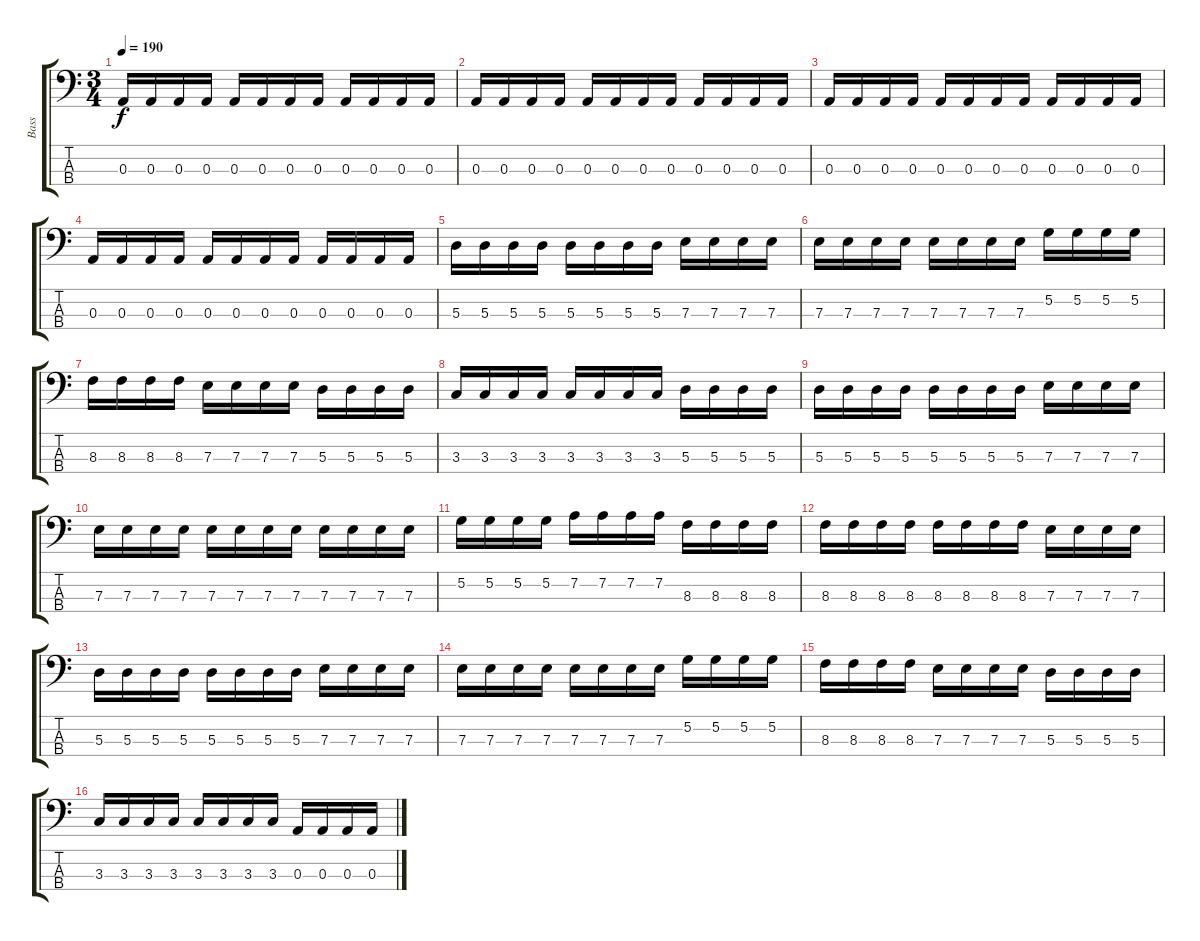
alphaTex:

\track ("Bass" "Bass") {instrument electricbasspick}
\staff {score tabs}
\tuning (G2 D2 A1 E1) {hide}
\ts (3 4)
\tempo 190
\clef f4
\ks c
0.3.16{dy f} 0.3.16 0.3.16 0.3.16 0.3.16 0.3.16 0.3.16 0.3.16 0.3.16 0.3.16 0.3.16 0.3.16 |
0.3.16 0.3.16 0.3.16 0.3.16 0.3.16 0.3.16 0.3.16 0.3.16 0.3.16 0.3.16 0.3.16 0.3.16 |
0.3.16 0.3.16 0.3.16 0.3.16 0.3.16 0.3.16 0.3.16 0.3.16 0.3.16 0.3.16 0.3.16 0.3.16 |
0.3.16 0.3.16 0.3.16 0.3.16 0.3.16 0.3.16 0.3.16 0.3.16 0.3.16 0.3.16 0.3.16 0.3.16 |
5.3.16 5.3.16 5.3.16 5.3.16 5.3.16 5.3.16 5.3.16 5.3.16 7.3.16 7.3.16 7.3.16 7.3.16 |
7.3.16 7.3.16 7.3.16 7.3.16 7.3.16 7.3.16 7.3.16 7.3.16 5.2.16 5.2.16 5.2.16 5.2.16 |
8.3.16 8.3.16 8.3.16 8.3.16 7.3.16 7.3.16 7.3.16 7.3.16 5.3.16 5.3.16 5.3.16 5.3.16 |
3.3.16 3.3.16 3.3.16 3.3.16 3.3.16 3.3.16 3.3.16 3.3.16 5.3.16 5.3.16 5.3.16 5.3.16 |
5.3.16 5.3.16 5.3.16 5.3.16 5.3.16 5.3.16 5.3.16 5.3.16 7.3.16 7.3.16 7.3.16 7.3.16 |
7.3.16 7.3.16 7.3.16 7.3.16 7.3.16 7.3.16 7.3.16 7.3.16 7.3.16 7.3.16 7.3.16 7.3.16 |
5.2.16 5.2.16 5.2.16 5.2.16 7.2.16 7.2.16 7.2.16 7.2.16 8.3.16 8.3.16 8.3.16 8.3.16 |
8.3.16 8.3.16 8.3.16 8.3.16 8.3.16 8.3.16 8.3.16 8.3.16 7.3.16 7.3.16 7.3.16 7.3.16 |
5.3.16 5.3.16 5.3.16 5.3.16 5.3.16 5.3.16 5.3.16 5.3.16 7.3.16 7.3.16 7.3.16 7.3.16 |
7.3.16 7.3.16 7.3.16 7.3.16 7.3.16 7.3.16 7.3.16 7.3.16 5.2.16 5.2.16 5.2.16 5.2.16 |
8.3.16 8.3.16 8.3.16 8.3.16 7.3.16 7.3.16 7.3.16 7.3.16 5.3.16 5.3.16 5.3.16 5.3.16 |
3.3.16 3.3.16 3.3.16 3.3.16 3.3.16 3.3.16 3.3.16 3.3.16 0.3.16 0.3.16 0.3.16 0.3.16
